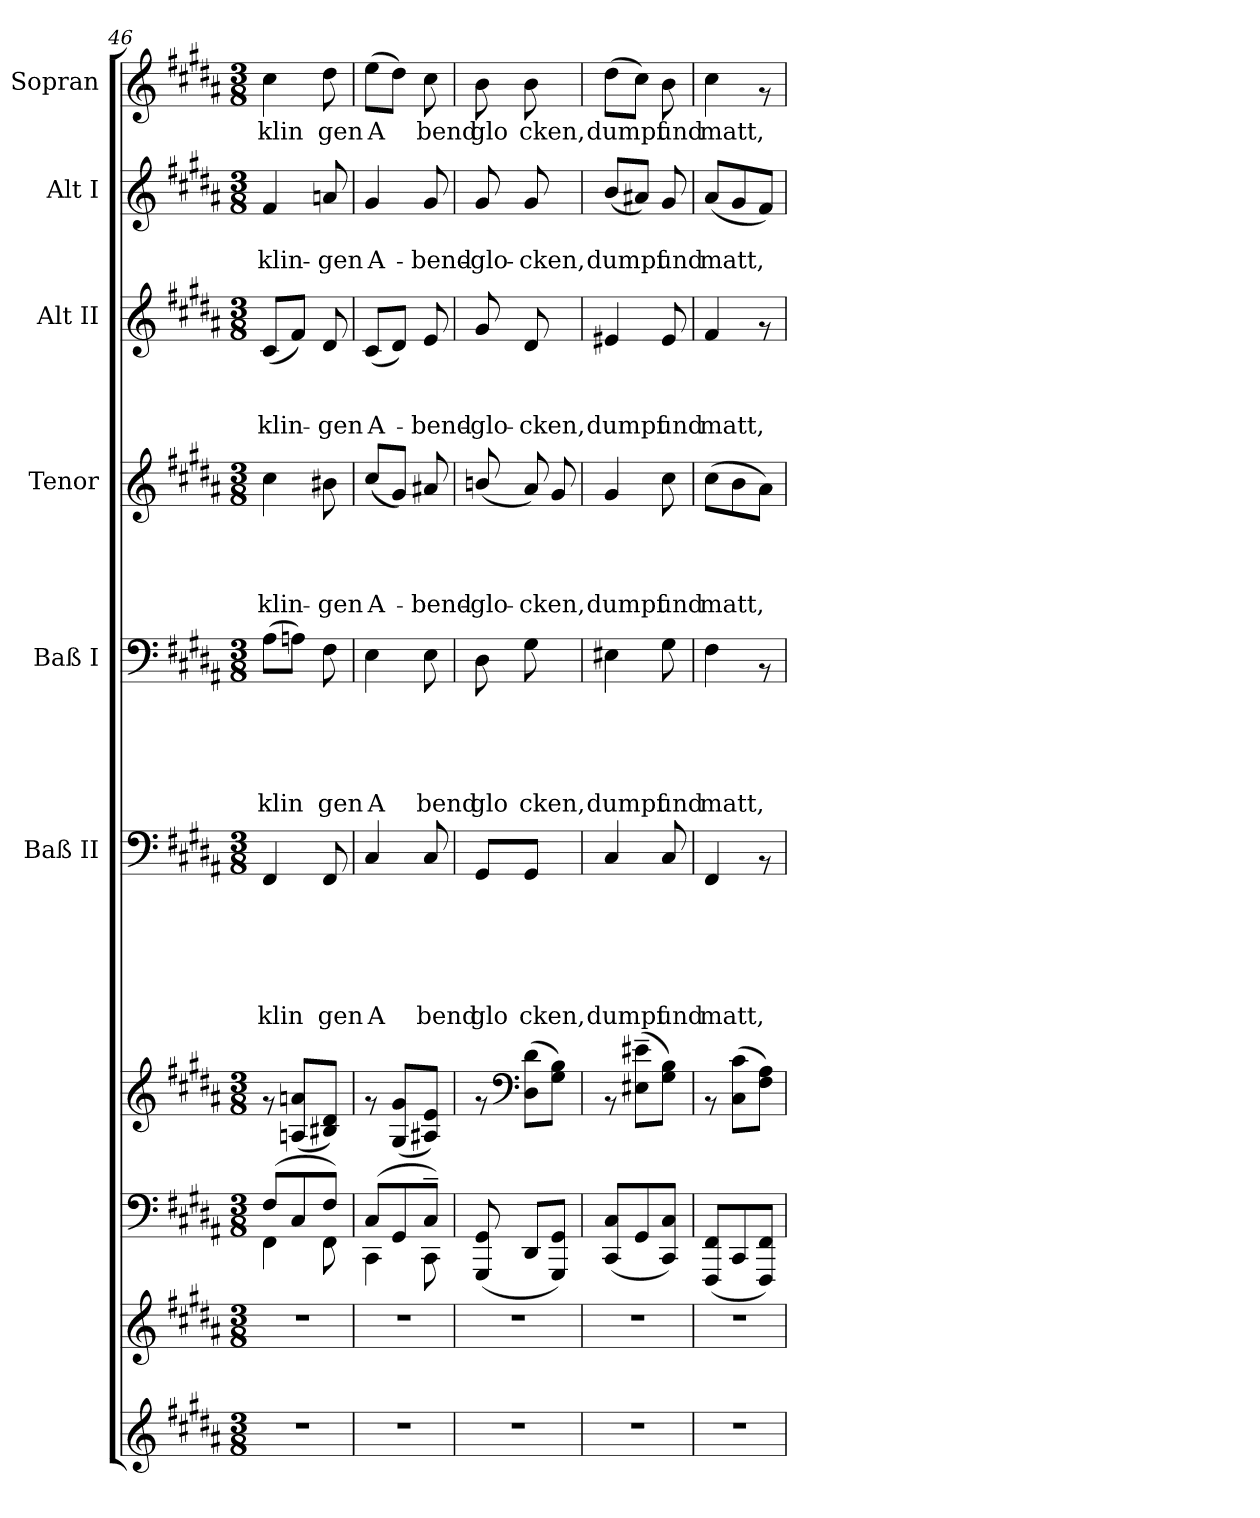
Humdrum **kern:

**kern	**kern	**kern	**kern	**kern	**text	**text	**text	**text	**text	**text	**kern	**text	**text	**text	**text	**text	**kern	**text	**text	**text	**text	**kern	**text	**text	**text	**kern	**text	**text	**kern	**text
*part10	*part9	*part8	*part7	*part6	*part6	*part6	*part6	*part6	*part6	*part6	*part5	*part5	*part5	*part5	*part5	*part5	*part4	*part4	*part4	*part4	*part4	*part3	*part3	*part3	*part3	*part2	*part2	*part2	*part1	*part1
*staff10	*staff9	*staff8	*staff7	*staff6	*staff6	*staff6	*staff6	*staff6	*staff6	*staff6	*staff5	*staff5	*staff5	*staff5	*staff5	*staff5	*staff4	*staff4	*staff4	*staff4	*staff4	*staff3	*staff3	*staff3	*staff3	*staff2	*staff2	*staff2	*staff1	*staff1
*	*	*	*	*I"Baß II	*	*	*	*	*	*	*I"Baß I	*	*	*	*	*	*I"Tenor	*	*	*	*	*I"Alt II	*	*	*	*I"Alt I	*	*	*I"Sopran	*
*	*	*	*	*I'B.II	*	*	*	*	*	*	*I'B.I	*	*	*	*	*	*I'T	*	*	*	*	*I'A.II	*	*	*	*I'A.I	*	*	*I'S	*
*clefG2	*clefG2	*clefF4	*clefG2	*clefF4	*	*	*	*	*	*	*clefF4	*	*	*	*	*	*clefG2	*	*	*	*	*clefG2	*	*	*	*clefG2	*	*	*clefG2	*
*k[f#c#g#d#a#]	*k[f#c#g#d#a#]	*k[f#c#g#d#a#]	*k[f#c#g#d#a#]	*k[f#c#g#d#a#]	*	*	*	*	*	*	*k[f#c#g#d#a#]	*	*	*	*	*	*k[f#c#g#d#a#]	*	*	*	*	*k[f#c#g#d#a#]	*	*	*	*k[f#c#g#d#a#]	*	*	*k[f#c#g#d#a#]	*
*B:	*B:	*B:	*B:	*B:	*	*	*	*	*	*	*B:	*	*	*	*	*	*B:	*	*	*	*	*B:	*	*	*	*B:	*	*	*B:	*
*M3/8	*M3/8	*M3/8	*M3/8	*M3/8	*	*	*	*	*	*	*M3/8	*	*	*	*	*	*M3/8	*	*	*	*	*M3/8	*	*	*	*M3/8	*	*	*M3/8	*
=46	=46	=46	=46	=46	=46	=46	=46	=46	=46	=46	=46	=46	=46	=46	=46	=46	=46	=46	=46	=46	=46	=46	=46	=46	=46	=46	=46	=46	=46	=46
*	*	*^	*	*	*	*	*	*	*	*	*	*	*	*	*	*	*	*	*	*	*	*	*	*	*	*	*	*	*	*
!	!	!	!	!	!	!	!	!	!	!	!LO:LY:b	!	!	!	!	!	!LO:LY:b	!	!	!	!	!LO:LY:b	!	!	!	!LO:LY:b	!	!	!LO:LY:b	!	!LO:LY:b
4.r	4.r	(>8F#/L	4FF#\	8rf	4FF#/	.	.	.	.	.	klin	(>8A#\L	.	.	.	.	klin	4cc#\	.	.	.	klin-	(<8c#/L	.	.	klin-	4f#/	.	klin-	4cc#\	klin
.	.	8C#/	.	(<8An/ 8an/L	.	.	.	.	.	.	.	8An\J)	.	.	.	.	.	.	.	.	.	.	8f#/J)	.	.	.	.	.	.	.	.
!	!	!	!	!	!	!	!	!	!	!	!LO:LY:b	!	!	!	!	!	!LO:LY:b	!	!	!	!	!LO:LY:b	!	!	!	!LO:LY:b	!	!	!LO:LY:b	!	!LO:LY:b
.	.	8F#/J)	8FF#\	8B#X/ 8d#/J)	8FF#/	.	.	.	.	.	gen	8F#\	.	.	.	.	gen	8b#X\	.	.	.	-gen	8d#/	.	.	-gen	8an/	.	-gen	8dd#\	gen
=47!	=47!	=47!	=47!	=47!	=47!	=47!	=47!	=47!	=47!	=47!	=47!	=47!	=47!	=47!	=47!	=47!	=47!	=47!	=47!	=47!	=47!	=47!	=47!	=47!	=47!	=47!	=47!	=47!	=47!	=47!	=47!
!	!	!	!	!	!	!	!	!	!	!	!LO:LY:b	!	!	!	!	!	!LO:LY:b	!	!	!	!	!LO:LY:b	!	!	!	!LO:LY:b	!	!	!LO:LY:b	!	!LO:LY:b
4.r	4.r	(>8C#/L	4CC#\	8rf	4C#/	.	.	.	.	.	A	4E\	.	.	.	.	A	(<8cc#/L	.	.	.	A-	(<8c#/L	.	.	A-	4g#/	.	A-	(>8ee\L	A
.	.	8GG#/	.	(<8G#/ 8g#/L	.	.	.	.	.	.	.	.	.	.	.	.	.	8g#/J)	.	.	.	.	8d#/J)	.	.	.	.	.	.	8dd#\J)	.
!	!	!	!	!	!	!	!	!	!	!	!LO:LY:b	!	!	!	!	!	!LO:LY:b	!	!	!	!	!LO:LY:b	!	!	!	!LO:LY:b	!	!	!LO:LY:b	!	!LO:LY:b
.	.	8C#~>/J)	8CC#\	8A#X/ 8e/J)	8C#/	.	.	.	.	.	bend	8E\	.	.	.	.	bend	8a#X/	.	.	.	-bend-	8e/	.	.	-bend-	8g#/	.	-bend-	8cc#\	bend
=48!	=48!	=48!	=48!	=48!	=48!	=48!	=48!	=48!	=48!	=48!	=48!	=48!	=48!	=48!	=48!	=48!	=48!	=48!	=48!	=48!	=48!	=48!	=48!	=48!	=48!	=48!	=48!	=48!	=48!	=48!	=48!
!	!	!	!	!	!	!	!	!	!	!	!LO:LY:b	!	!	!	!	!	!LO:LY:b	!	!	!	!	!LO:LY:b	!	!	!	!LO:LY:b	!	!	!LO:LY:b	!	!LO:LY:b
*	*	*v	*v	*	*	*	*	*	*	*	*	*	*	*	*	*	*	*	*	*	*	*	*	*	*	*	*	*	*	*	*
4.r	4.r	(<8GGG#/ 8GG#/	8rf	8GG#/L	.	.	.	.	.	glo	8D#\	.	.	.	.	glo	(<8bn/	.	.	.	-glo-	8g#/	.	.	-glo-	8g#/	.	-glo-	8b\	glo
*	*	*	*clefF4	*	*	*	*	*	*	*	*	*	*	*	*	*	*	*	*	*	*	*	*	*	*	*	*	*	*	*
!	!	!	!	!	!	!	!	!	!	!LO:LY:b	!	!	!	!	!	!LO:LY:b	!	!	!	!	!LO:LY:b	!	!	!	!LO:LY:b	!	!	!LO:LY:b	!	!LO:LY:b
.	.	8DD#/L	(>8D#\ 8d#\L	8GG#/J	.	.	.	.	.	cken,	8G#\	.	.	.	.	cken,	8a#/)	.	.	.	-cken,	8d#/	.	.	-cken,	8g#/	.	-cken,	8b\	cken,
.	.	8GGG#/ 8GG#/J)	8G#\ 8B\J)	8ryy	.	.	.	.	.	.	8ryy	.	.	.	.	.	8g#/	.	.	.	.	8ryy	.	.	.	8ryy	.	.	8ryy	.
!!LO:PB:g=z
=49!	=49!	=49!	=49!	=49!	=49!	=49!	=49!	=49!	=49!	=49!	=49!	=49!	=49!	=49!	=49!	=49!	=49!	=49!	=49!	=49!	=49!	=49!	=49!	=49!	=49!	=49!	=49!	=49!	=49!	=49!
!	!	!	!	!	!	!	!	!	!	!LO:LY:b	!	!	!	!	!	!LO:LY:b	!	!	!	!	!LO:LY:b	!	!	!	!LO:LY:b	!	!	!LO:LY:b	!	!LO:LY:b
4.r	4.r	(<8CC#/ 8C#/L	8rAA	4C#/	.	.	.	.	.	dumpf	4E#X\	.	.	.	.	dumpf	4g#/	.	.	.	dumpf	4e#X/	.	.	dumpf	(<8b/L	.	dumpf	(>8dd#\L	dumpf
.	.	8GG#/	(>8E#X\~> 8e#X\~>L	.	.	.	.	.	.	.	.	.	.	.	.	.	.	.	.	.	.	.	.	.	.	8a#X/J)	.	.	8cc#\J)	.
!	!	!	!	!	!	!	!	!	!	!LO:LY:b	!	!	!	!	!	!LO:LY:b	!	!	!	!	!LO:LY:b	!	!	!	!LO:LY:b	!	!	!LO:LY:b	!	!LO:LY:b
.	.	8CC#/ 8C#/J)	8G#\ 8B\J)	8C#/	.	.	.	.	.	und	8G#\	.	.	.	.	und	8cc#\	.	.	.	und	8e#/	.	.	und	8g#/	.	und	8b\	und
=50!	=50!	=50!	=50!	=50!	=50!	=50!	=50!	=50!	=50!	=50!	=50!	=50!	=50!	=50!	=50!	=50!	=50!	=50!	=50!	=50!	=50!	=50!	=50!	=50!	=50!	=50!	=50!	=50!	=50!	=50!
!	!	!	!	!	!	!	!	!	!	!LO:LY:b	!	!	!	!	!	!LO:LY:b	!	!	!	!	!LO:LY:b	!	!	!	!LO:LY:b	!	!	!LO:LY:b	!	!LO:LY:b
4.r	4.r	(<8FFF#/ 8FF#/L	8rAA	4FF#/	.	.	.	.	.	matt,	4F#\	.	.	.	.	matt,	(>8cc#\L	.	.	.	matt,	4f#/	.	.	matt,	(<8a#/L	.	matt,	4cc#\	matt,
.	.	8CC#/	(>8C#\ 8c#\L	.	.	.	.	.	.	.	.	.	.	.	.	.	8b\	.	.	.	.	.	.	.	.	8g#/	.	.	.	.
.	.	8FFF#/ 8FF#/J)	8F#\ 8A#\J)	8rAA	.	.	.	.	.	.	8rAA	.	.	.	.	.	8a#\J)	.	.	.	.	8rf	.	.	.	8f#/J)	.	.	8rf	.
=!	=!	=!	=!	=!	=!	=!	=!	=!	=!	=!	=!	=!	=!	=!	=!	=!	=!	=!	=!	=!	=!	=!	=!	=!	=!	=!	=!	=!	=!	=!
*-	*-	*-	*-	*-	*-	*-	*-	*-	*-	*-	*-	*-	*-	*-	*-	*-	*-	*-	*-	*-	*-	*-	*-	*-	*-	*-	*-	*-	*-	*-
